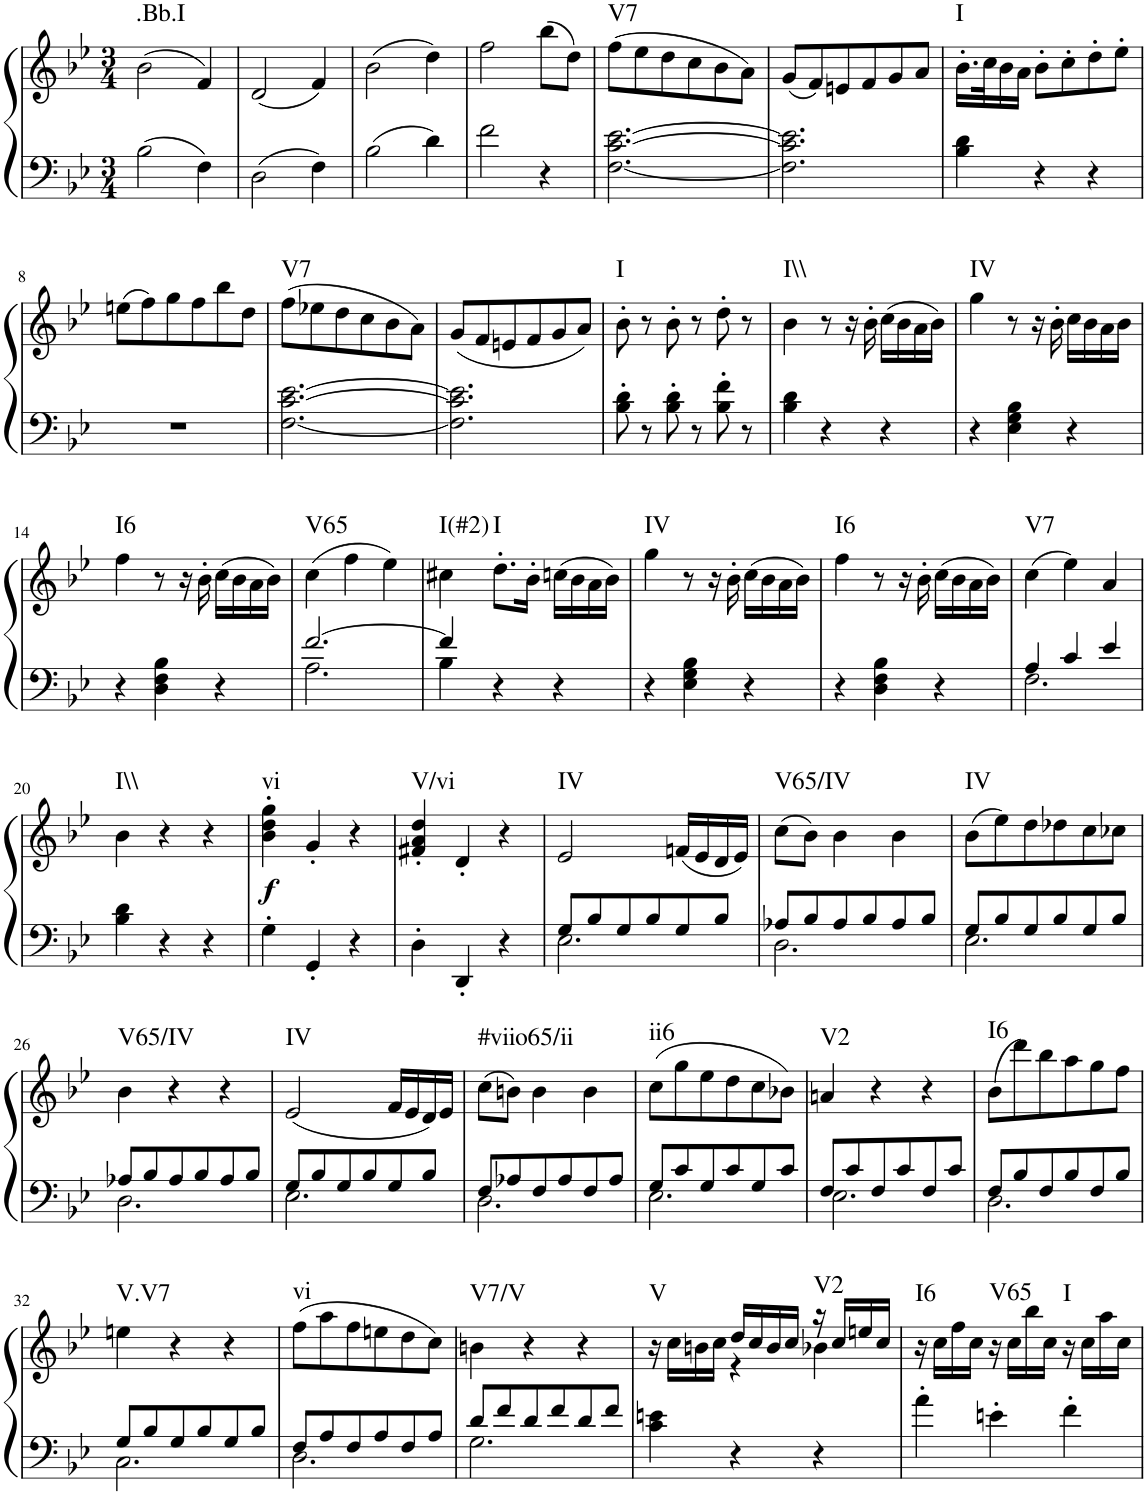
**kern	**kern	**dynam	**harte
*part1	*part1	*part1	*part1
*staff2	*staff1	*staff1/2	*
*I"Piano, Piano right	*	*	*
*I'Pno.	*	*	*
*clefF4	*clefG2	*	*
*k[b-e-]	*k[b-e-]	*	*
*M3/4	*M3/4	*	*
=1	=1	=1	=1
!	!	!	!LO:H:kt=.Bb.I
2B-\	(2b-\	.	N
4F\	4f/)	.	.
=2	=2	=2	=2
2D\	(2d/	.	.
4F\	4f/)	.	.
=3	=3	=3	=3
2B-\	(2b-\	.	.
4d\	4dd\)	.	.
=4	=4	=4	=4
2f\	2ff\	.	.
4r	(8bb-\L	.	.
.	8dd\J)	.	.
=5	=5	=5	=5
!	!	!	!LO:H:kt=V7
[2.F\ [2.c\ [2.e-\	(8ff\L	.	N
.	8ee-\	.	.
.	8dd\	.	.
.	8cc\	.	.
.	8b-\	.	.
.	8a\J)	.	.
=6	=6	=6	=6
2.F\] 2.c\] 2.e-\]	(8g/L	.	.
.	8f/)	.	.
.	8en/	.	.
.	8f/	.	.
.	8g/	.	.
.	8a/J	.	.
=7	=7	=7	=7
!	!	!	!LO:H:kt=I
4B-\ 4d\	16.b-'\LL	.	N
.	32cc\K	.	.
.	16b-\	.	.
.	16a\JJ	.	.
4r	8b-'\L	.	.
.	8cc'\	.	.
4r	8dd'\	.	.
.	8ee-'\J	.	.
!!LO:LB:g=z
=8	=8	=8	=8
2.r	(8een\L	.	.
.	8ff\)	.	.
.	8gg\	.	.
.	8ff\	.	.
.	8bb-\	.	.
.	8dd\J	.	.
=9	=9	=9	=9
!	!	!	!LO:H:kt=V7
[2.F\ [2.c\ [2.e-\	(8ff\L	.	N
.	8ee-X\	.	.
.	8dd\	.	.
.	8cc\	.	.
.	8b-\	.	.
.	8a\J)	.	.
=10	=10	=10	=10
2.F\] 2.c\] 2.e-\]	(8g/L	.	.
.	8f/	.	.
.	8en/	.	.
.	8f/	.	.
.	8g/	.	.
.	8a/J)	.	.
=11	=11	=11	=11
!	!	!	!LO:H:kt=I
8B-\' 8d\'	8b-'\	.	N
8r	8r	.	.
8B-\' 8d\'	8b-'\	.	.
8r	8r	.	.
8B-\' 8f\'	8dd'\	.	.
8r	8r	.	.
=12	=12	=12	=12
!	!	!	!LO:H:kt=I\\
4B-\ 4d\	4b-\	.	N
4r	8r	.	.
.	16r	.	.
.	16b-'\	.	.
4r	(16cc\LL	.	.
.	16b-\	.	.
.	16a\	.	.
.	16b-\JJ)	.	.
=13	=13	=13	=13
!	!	!	!LO:H:kt=IV
4r	4gg\	.	N
4E-\ 4G\ 4B-\	8r	.	.
.	16r	.	.
.	16b-'\	.	.
4r	16cc\LL	.	.
.	16b-\	.	.
.	16a\	.	.
.	16b-\JJ	.	.
!!LO:LB:g=z
=14	=14	=14	=14
!	!	!	!LO:H:kt=I6
4r	4ff\	.	N
4D\ 4F\ 4B-\	8r	.	.
.	16r	.	.
.	16b-'\	.	.
4r	(16cc\LL	.	.
.	16b-\	.	.
.	16a\	.	.
.	16b-\JJ)	.	.
=15	=15	=15	=15
*^	*	*	*
!	!	!	!	!LO:H:kt=V65
[2.f/	2.A\	(4cc\	.	N
.	.	4ff\	.	.
.	.	4ee-\)	.	.
=16	=16	=16	=16	=16
!	!	!	!	!LO:H:kt=I(#2)
4f/]	4B-\	4cc#X\	.	N
!	!	!	!	!LO:H:kt=I
4r	2ryy	8.dd'\L	.	N
.	.	16b-'\Jk	.	.
4r	.	(16ccn\LL	.	.
.	.	16b-\	.	.
.	.	16a\	.	.
.	.	16b-\JJ)	.	.
*v	*v	*	*	*
=17	=17	=17	=17
!	!	!	!LO:H:kt=IV
4r	4gg\	.	N
4E-\ 4G\ 4B-\	8r	.	.
.	16r	.	.
.	16b-'\	.	.
4r	(16cc\LL	.	.
.	16b-\	.	.
.	16a\	.	.
.	16b-\JJ)	.	.
=18	=18	=18	=18
!	!	!	!LO:H:kt=I6
4r	4ff\	.	N
4D\ 4F\ 4B-\	8r	.	.
.	16r	.	.
.	16b-'\	.	.
4r	(16cc\LL	.	.
.	16b-\	.	.
.	16a\	.	.
.	16b-\JJ)	.	.
=19	=19	=19	=19
*^	*	*	*
!	!	!	!	!LO:H:kt=V7
4A/	2.F\	(4cc\	.	N
4c/	.	4ee-\)	.	.
4e-/	.	4a/	.	.
*v	*v	*	*	*
!!LO:LB:g=z
=20	=20	=20	=20
!	!	!	!LO:H:kt=I\\
4B-\ 4d\	4b-\	.	N
4r	4r	.	.
4r	4r	.	.
=21	=21	=21	=21
!	!	!LO:DY:b	!LO:H:kt=vi
4G'\	4b-\' 4dd\' 4gg\'	f	N
4GG'/	4g'/	.	.
4r	4r	.	.
=22	=22	=22	=22
!	!	!	!LO:H:kt=V/vi
4D'\	4f#X/' 4a/' 4dd/'	.	N
4DD'/	4d'/	.	.
4r	4r	.	.
=23	=23	=23	=23
*^	*	*	*
!	!	!	!	!LO:H:kt=IV
8G/L	2.E-\	2e-/	.	N
8B-/	.	.	.	.
8G/	.	.	.	.
8B-/	.	.	.	.
8G/	.	(16fn/LL	.	.
.	.	16e-/	.	.
8B-/J	.	16d/	.	.
.	.	16e-/JJ)	.	.
=24	=24	=24	=24	=24
!	!	!	!	!LO:H:kt=V65/IV
8A-X/L	2.D\	(8cc\L	.	N
8B-/	.	8b-\J)	.	.
8A-/	.	4b-\	.	.
8B-/	.	.	.	.
8A-/	.	4b-\	.	.
8B-/J	.	.	.	.
=25	=25	=25	=25	=25
!	!	!	!	!LO:H:kt=IV
8G/L	2.E-\	(8b-\L	.	N
8B-/	.	8ee-\)	.	.
8G/	.	8dd\	.	.
8B-/	.	8dd-X\	.	.
8G/	.	8cc\	.	.
8B-/J	.	8cc-X\J	.	.
!!LO:LB:g=z
=26	=26	=26	=26	=26
!	!	!	!	!LO:H:kt=V65/IV
8A-X/L	2.D\	4b-\	.	N
8B-/	.	.	.	.
8A-/	.	4r	.	.
8B-/	.	.	.	.
8A-/	.	4r	.	.
8B-/J	.	.	.	.
=27	=27	=27	=27	=27
!	!	!	!	!LO:H:kt=IV
8G/L	2.E-\	(2e-/	.	N
8B-/	.	.	.	.
8G/	.	.	.	.
8B-/	.	.	.	.
8G/	.	16f/LL	.	.
.	.	16e-/	.	.
8B-/J	.	16d/)	.	.
.	.	16e-/JJ	.	.
=28	=28	=28	=28	=28
!	!	!	!	!LO:H:kt=#viio65/ii
8F/L	2.D\	(8cc\L	.	N
8A-X/	.	8bn\J)	.	.
8F/	.	4b\	.	.
8A-/	.	.	.	.
8F/	.	4b\	.	.
8A-/J	.	.	.	.
=29	=29	=29	=29	=29
!	!	!	!	!LO:H:kt=ii6
8G/L	2.E-\	(8cc\L	.	N
8c/	.	8gg\	.	.
8G/	.	8ee-\	.	.
8c/	.	8dd\	.	.
8G/	.	8cc\	.	.
8c/J	.	8b-X\J)	.	.
=30	=30	=30	=30	=30
!	!	!	!	!LO:H:kt=V2
8F/L	2.E-\	4an/	.	N
8c/	.	.	.	.
8F/	.	4r	.	.
8c/	.	.	.	.
8F/	.	4r	.	.
8c/J	.	.	.	.
=31	=31	=31	=31	=31
!	!	!	!	!LO:H:kt=I6
8F/L	2.D\	(8b-\L	.	N
8B-/	.	8ddd\)	.	.
8F/	.	8bb-\	.	.
8B-/	.	8aa\	.	.
8F/	.	8gg\	.	.
8B-/J	.	8ff\J	.	.
!!LO:LB:g=z
=32	=32	=32	=32	=32
!	!	!	!	!LO:H:kt=V.V7
8G/L	2.C\	4een\	.	N
8B-/	.	.	.	.
8G/	.	4r	.	.
8B-/	.	.	.	.
8G/	.	4r	.	.
8B-/J	.	.	.	.
=33	=33	=33	=33	=33
!	!	!	!	!LO:H:kt=vi
8F/L	2.D\	(8ff\L	.	N
8A/	.	8aa\	.	.
8F/	.	8ff\	.	.
8A/	.	8een\	.	.
8F/	.	8dd\	.	.
8A/J	.	8cc\J)	.	.
=34	=34	=34	=34	=34
!	!	!	!	!LO:H:kt=V7/V
8d/L	2.G\	4bn\	.	N
8f/	.	.	.	.
8d/	.	4r	.	.
8f/	.	.	.	.
8d/	.	4r	.	.
8f/J	.	.	.	.
*v	*v	*	*	*
=35	=35	=35	=35
*	*^	*	*
!	!	!	!	!LO:H:kt=V
4c\ 4en\	16r	4ryy	.	N
.	16cc\LL	.	.	.
.	16bn\	.	.	.
.	16cc\JJ	.	.	.
4r	16dd/LL	4r	.	.
.	16cc/	.	.	.
.	16b/	.	.	.
.	16cc/JJ	.	.	.
!	!	!	!	!LO:H:kt=V2
4r	16r	4b-X\	.	N
.	16cc/LL	.	.	.
.	16een/	.	.	.
.	16cc/JJ	.	.	.
*	*v	*v	*	*
=36	=36	=36	=36
!	!	!	!LO:H:kt=I6
4a'\	16r	.	N
.	16cc\LL	.	.
.	16ff\	.	.
.	16cc\JJ	.	.
!	!	!	!LO:H:kt=V65
4en'\	16r	.	N
.	16cc\LL	.	.
.	16bb-\	.	.
.	16cc\JJ	.	.
!	!	!	!LO:H:kt=I
4f'\	16r	.	N
.	16cc\LL	.	.
.	16aa\	.	.
.	16cc\JJ	.	.
=	=	=	=
*-	*-	*-	*-
